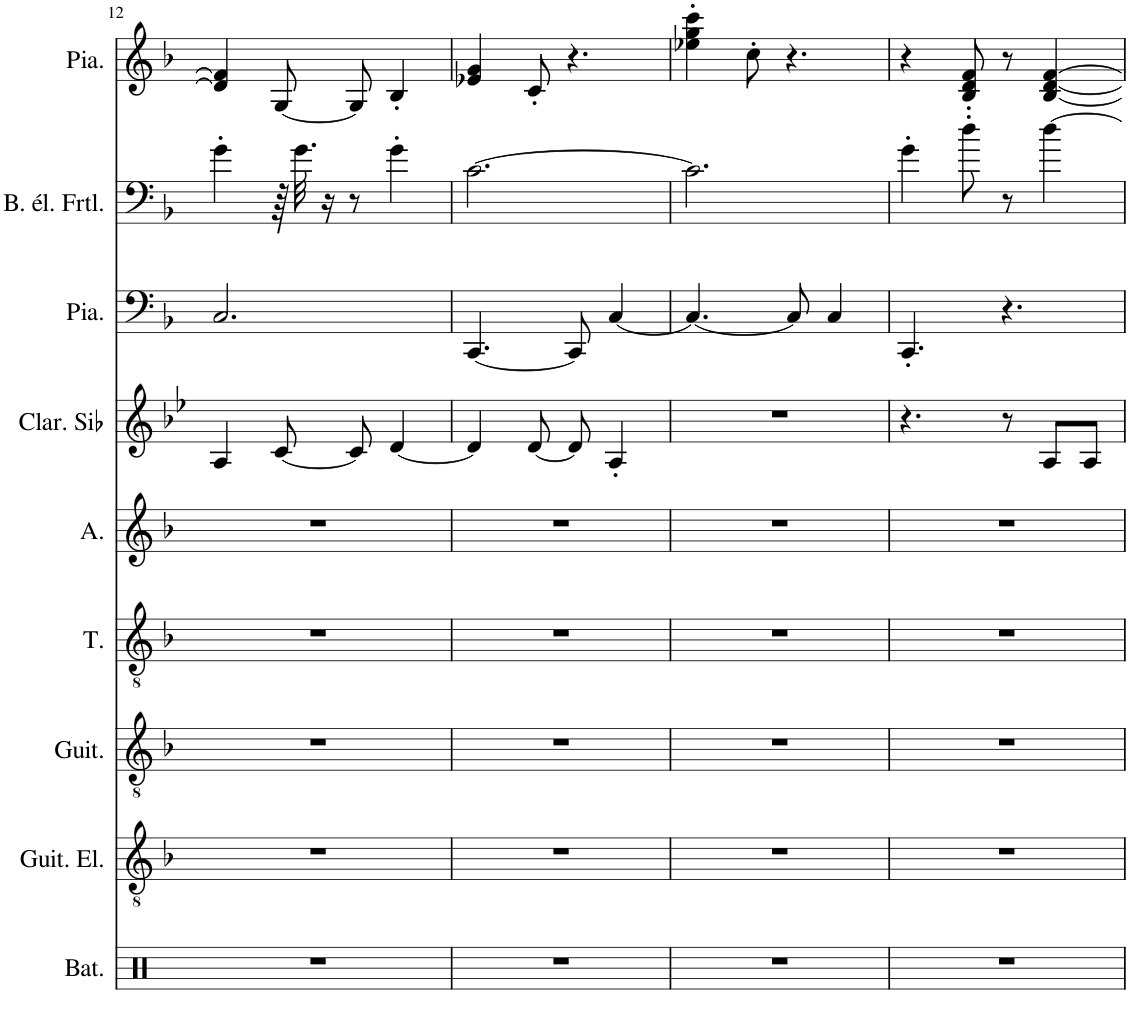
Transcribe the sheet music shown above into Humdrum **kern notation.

**kern	**kern	**kern	**kern	**kern	**kern	**kern	**kern	**kern
*part9	*part8	*part7	*part6	*part5	*part4	*part3	*part2	*part1
*staff9	*staff8	*staff7	*staff6	*staff5	*staff4	*staff3	*staff2	*staff1
*I"Batterie, Drums	*I"Guitare électrique, Overdriven Guitar	*I"Guitare classique	*I"Ténor, Choir Aahs	*I"Alto, Choir Aahs	*I"Clarinette en Sib	*I"Piano, Acoustic Grand Piano	*I"Basse électrique fretless, Fretless Bass	*I"Piano, Acoustic Grand Piano
*I'Bat.	*I'Guit. El.	*I'Guit.	*I'T.	*I'A.	*I'Clar. Sib	*I'Pia.	*I'B. él. Frtl.	*I'Pia.
!!LO:PB:g=z
*clefX	*clefGv2	*clefGv2	*clefGv2	*clefG2	*clefG2	*clefF4	*clefF4	*clefG2
*	*	*	*	*	*Trd1c2	*	*Trd7c12	*
*k[]	*k[b-]	*k[b-]	*k[b-]	*k[b-]	*k[b-e-]	*k[b-]	*k[b-]	*k[b-]
*M6/8	*M6/8	*M6/8	*M6/8	*M6/8	*M6/8	*M6/8	*M6/8	*M6/8
=12	=12	=12	=12	=12	=12	=12	=12	=12
2.r	2.r	2.r	2.r	2.r	4A/	2.C/	4g'\	4d/] 4f/]
.	.	.	.	.	[8c/	.	64r	[8G/
.	.	.	.	.	.	.	32.g\	.
.	.	.	.	.	.	.	16r	.
.	.	.	.	.	8c/]	.	8r	8G/]
.	.	.	.	.	[4d/	.	4g'\	4B-'/
=13	=13	=13	=13	=13	=13	=13	=13	=13
2.r	2.r	2.r	2.r	2.r	4d/]	[4.CC/	[2.c\	4e-X/ 4g/
.	.	.	.	.	[8d/	.	.	8c'/
.	.	.	.	.	8d/]	8CC/]	.	4.r
.	.	.	.	.	4A'/	[4C/	.	.
=14	=14	=14	=14	=14	=14	=14	=14	=14
2.r	2.r	2.r	2.r	2.r	2.r	4.C/_	2.c\]	4ee-X\' 4gg\' 4ccc\'
.	.	.	.	.	.	.	.	8cc'\
.	.	.	.	.	.	8C/]	.	4.r
.	.	.	.	.	.	4C/	.	.
=15	=15	=15	=15	=15	=15	=15	=15	=15
2.r	2.r	2.r	2.r	2.r	4.r	4.CC'/	4g'\	4r
.	.	.	.	.	.	.	8dd'\	8B-/' 8d/' 8f/'
.	.	.	.	.	8r	4.r	8r	8r
.	.	.	.	.	8A/L	.	[4dd\	[4B-/ [4d/ [4f/
.	.	.	.	.	8A/J	.	.	.
=	=	=	=	=	=	=	=	=
*-	*-	*-	*-	*-	*-	*-	*-	*-
